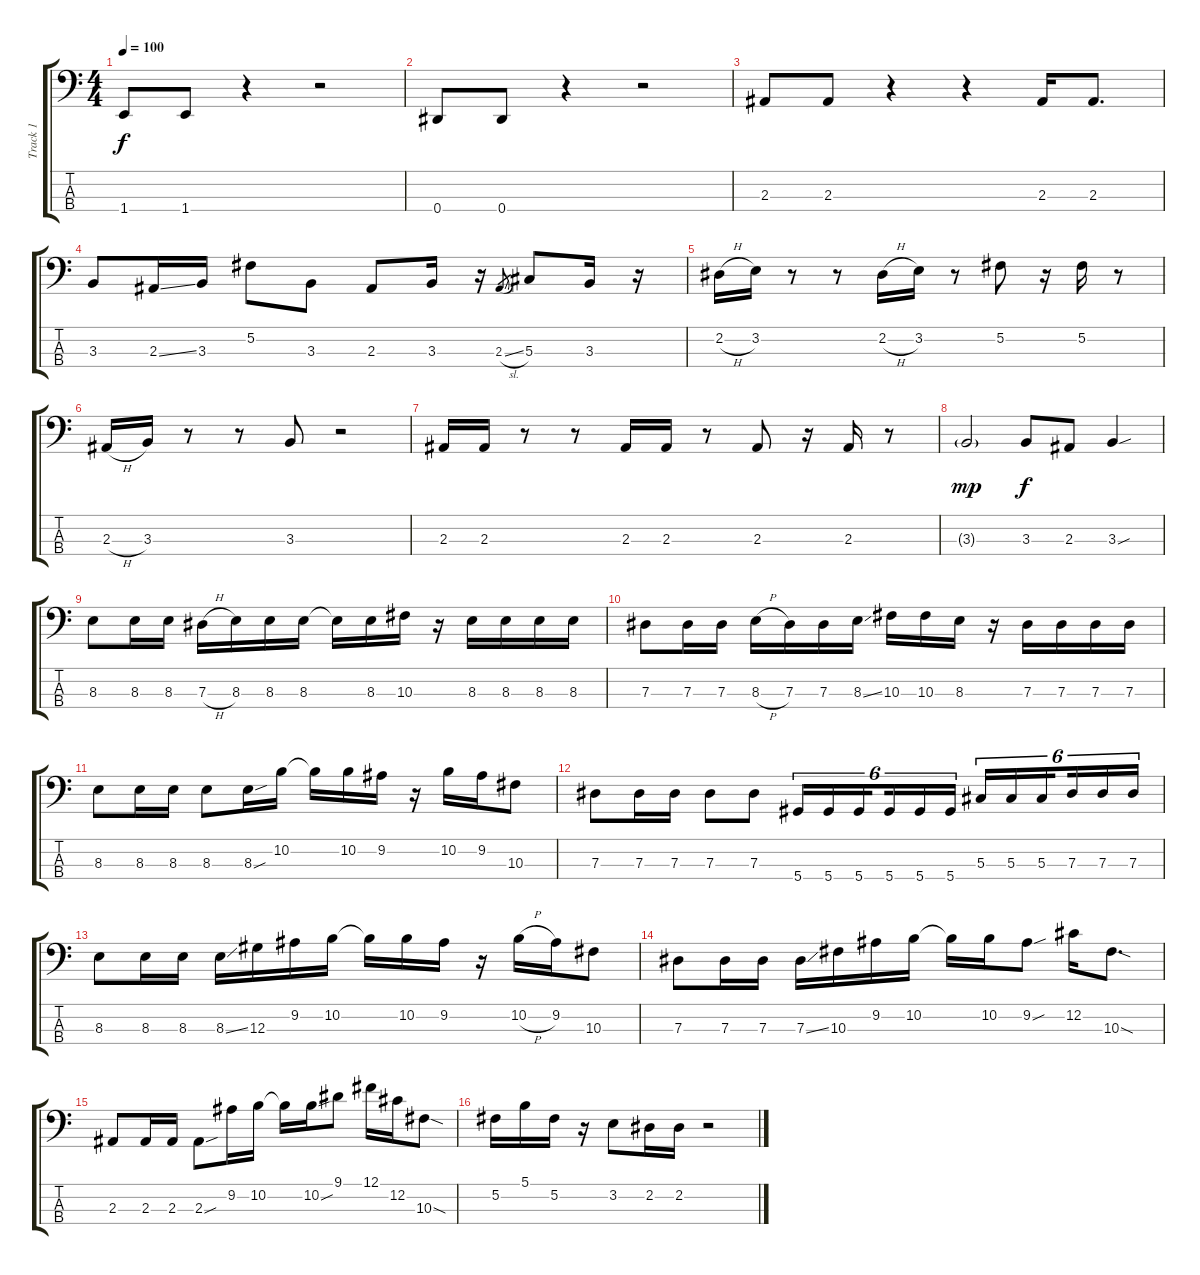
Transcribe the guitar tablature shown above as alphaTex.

\track ("Track 1" "Track 1") {instrument electricbassfinger}
\staff {score tabs}
\tuning (Gb2 Db2 Ab1 Eb1) {hide}
\ts (4 4)
\tempo 100
\clef f4
\ks c
1.4.8{dy f} 1.4.8 r.4 r.2 |
0.4.8 0.4.8 r.4 r.2 |
2.3.8 2.3.8 r.4 r.4 2.3.16 2.3.8{d} |
3.3.8 2.3{ss}.16 3.3.16 5.2.8 3.3.8 2.3.8 3.3.16 r.16 2.3{sl}.8{gr} 5.3.8 3.3.16 r.16 |
2.2{h}.16 3.2.16 r.8 r.8 2.2{h}.16 3.2.16 r.8 5.2.8 r.16 5.2.16 r.8 |
2.3{h}.16 3.3.16 r.8 r.8 3.3.8 r.2 |
2.3.16 2.3.16 r.8 r.8 2.3.16 2.3.16 r.8 2.3.8 r.16 2.3.16 r.8 |
3.3{g}.2{dy mp} 3.3.8{dy f} 2.3.8 3.3{sou}.4 |
8.3.8 8.3.16 8.3.16 7.3{h}.16 8.3.16 8.3.16 8.3.16 8.3{t}.16 8.3.16 10.3.16 r.16 8.3.16 8.3.16 8.3.16 8.3.16 |
7.3.8 7.3.16 7.3.16 8.3{h}.16 7.3.16 7.3.16 8.3{ss}.16 10.3.16 10.3.16 8.3.16 r.16 7.3.16 7.3.16 7.3.16 7.3.16 |
8.3.8 8.3.16 8.3.16 8.3.8 8.3{sou}.16 10.2.16 10.2{t}.16 10.2.16 9.2.16 r.16 10.2.16 9.2.16 10.3.8 |
7.3.8 7.3.16 7.3.16 7.3.8 7.3.8 5.4.16{tu (6 4)} 5.4.16{tu (6 4)} 5.4.16{tu (6 4) beam splitsecondary} 5.4.16{tu (6 4)} 5.4.16{tu (6 4)} 5.4.16{tu (6 4)} 5.3.16{tu (6 4)} 5.3.16{tu (6 4)} 5.3.16{tu (6 4) beam splitsecondary} 7.3.16{tu (6 4)} 7.3.16{tu (6 4)} 7.3.16{tu (6 4)} |
8.3.8 8.3.16 8.3.16 8.3{ss}.16 12.3.16 9.2.16 10.2.16 10.2{t}.16 10.2.16 9.2.16 r.16 10.2{h}.16 9.2.16 10.3.8 |
7.3.8 7.3.16 7.3.16 7.3{ss}.16 10.3.16 9.2.16 10.2.16 10.2{t}.16 10.2.16 9.2{sou}.8 12.2.16 10.3{sod}.8{d} |
2.3.8 2.3.16 2.3.16 2.3{sou}.8 9.2.16 10.2.16 10.2{t}.16 10.2{sou}.16 9.1.8 12.1.16 12.2.16 10.3{sod}.8 |
5.2.16 5.1.16 5.2.16 r.16 3.2.8 2.2.16 2.2.16 r.2
